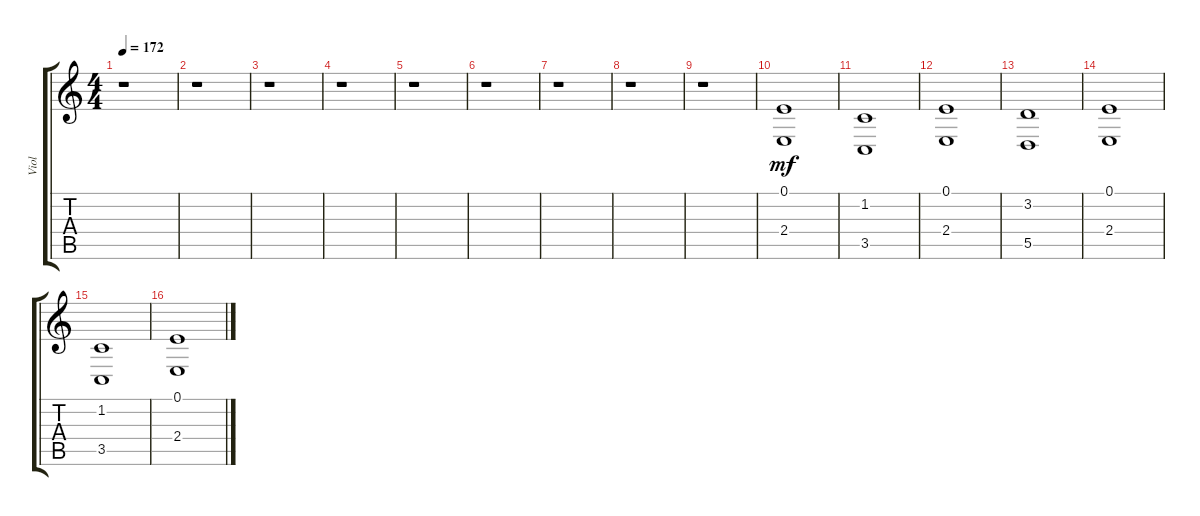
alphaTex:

\track ("Viol" "Viol") {instrument viola}
\staff {score tabs}
\tuning (E4 B3 G3 D3 A2 E2) {hide}
\ts (4 4)
\tempo 172
\clef g2
\ks c
r.1{dy f} |
r.1 |
r.1 |
r.1 |
r.1 |
r.1 |
r.1 |
r.1 |
r.1 |
\section ("" "")
(0.1 2.4).1{dy mf} |
(1.2 3.5).1 |
(0.1 2.4).1 |
(3.2 5.5).1 |
(0.1 2.4).1 |
(1.2 3.5).1 |
(0.1 2.4).1
